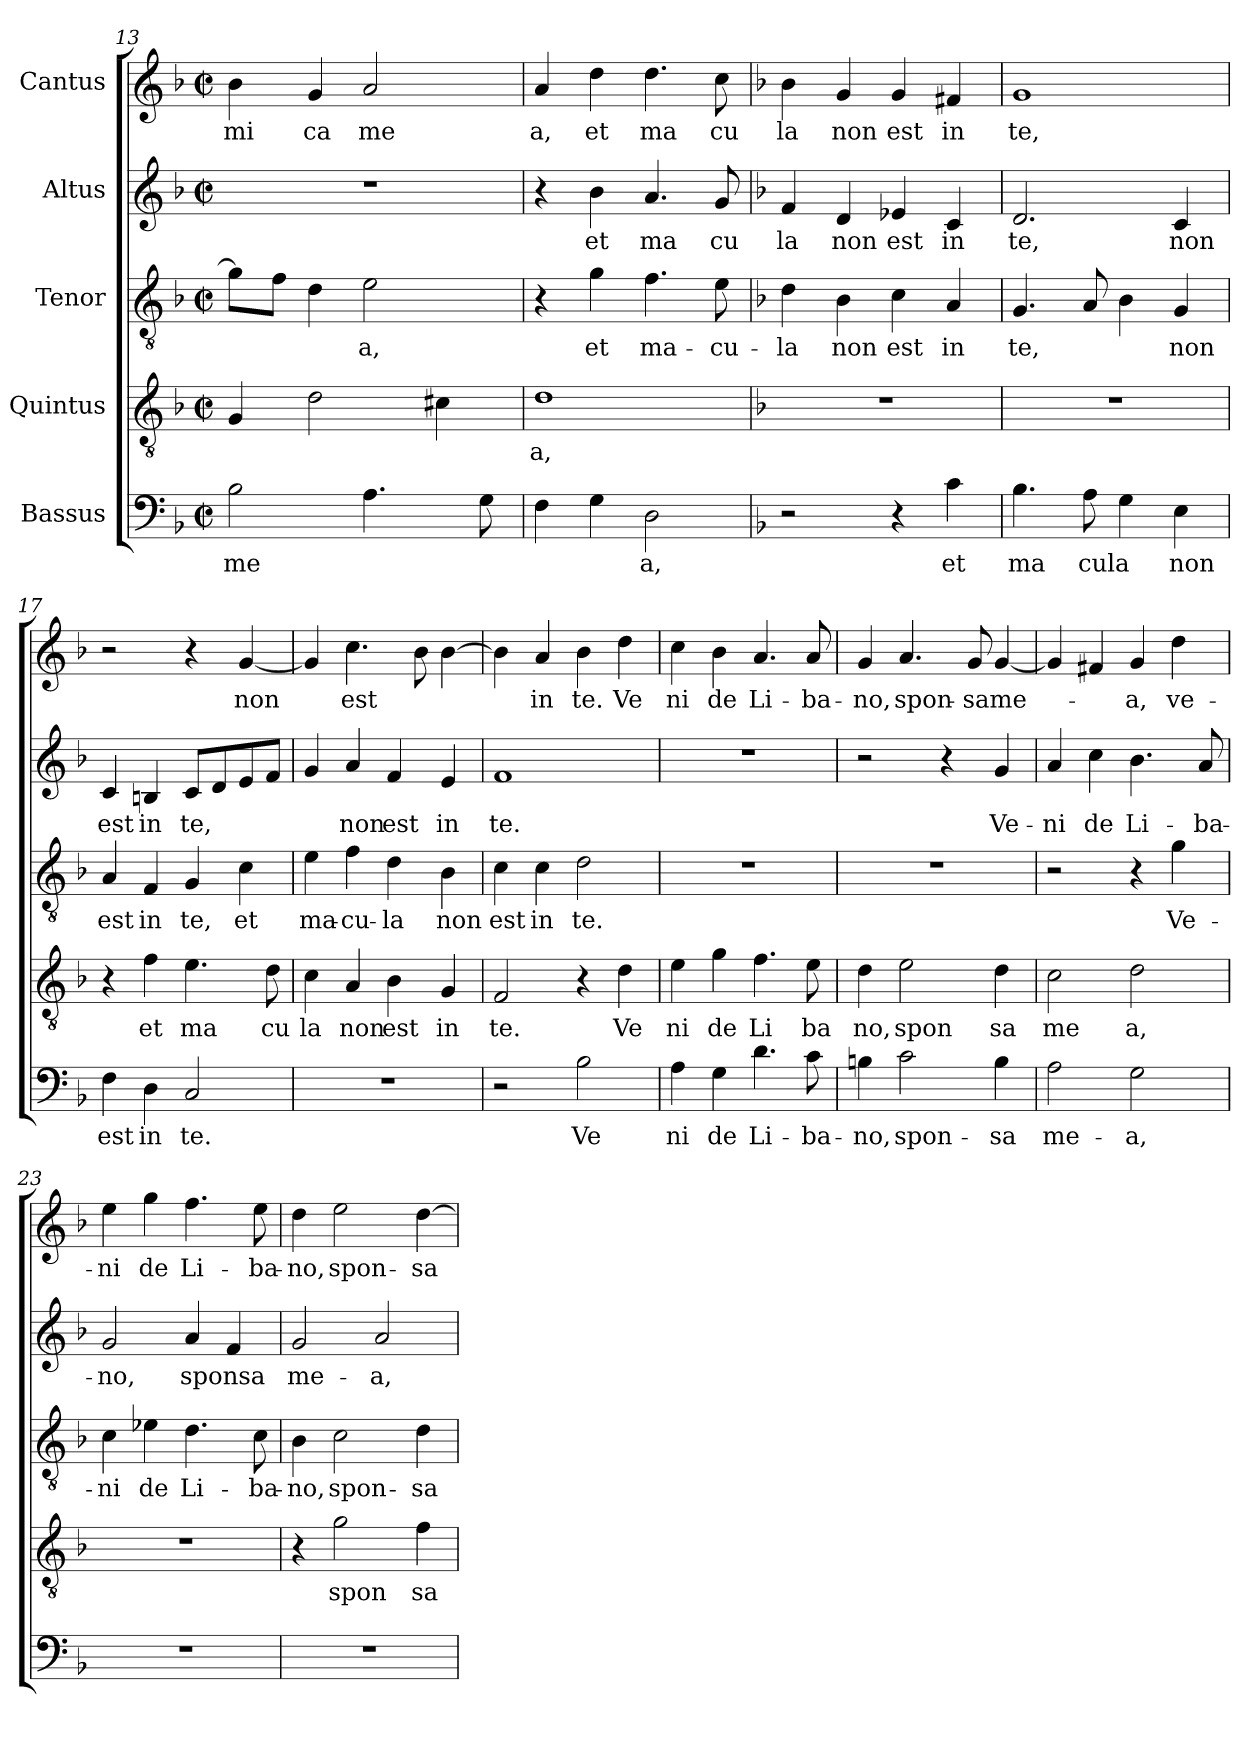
**kern	**text	**kern	**text	**kern	**text	**kern	**text	**kern	**text
*part5	*part5	*part4	*part4	*part3	*part3	*part2	*part2	*part1	*part1
*staff5	*staff5	*staff4	*staff4	*staff3	*staff3	*staff2	*staff2	*staff1	*staff1
*I"Bassus	*	*I"Quintus	*	*I"Tenor	*	*I"Altus	*	*I"Cantus	*
!!LO:LB:g=z
*clefF4	*	*clefGv2	*	*clefGv2	*	*clefG2	*	*clefG2	*
*k[b-]	*	*k[b-]	*	*k[b-]	*	*k[b-]	*	*k[b-]	*
*F:	*	*F:	*	*F:	*	*F:	*	*F:	*
*M2/2	*	*M2/2	*	*M2/2	*	*M2/2	*	*M2/2	*
*met(c|)	*	*met(c|)	*	*met(c|)	*	*met(c|)	*	*met(c|)	*
=13	=13	=13	=13	=13	=13	=13	=13	=13	=13
!	!LO:LY:b	!	!	!	!	!	!	!	!LO:LY:b:cj
*	*	*^	*	*	*	*	*	*	*
2B-\	me	4G/	16..ryy	.	8g\L]	.	1r	.	4b-\	-mi
.	.	.	2ryy	.	.	.	.	.	.	.
.	.	.	.	.	8f\J	.	.	.	.	.
!	!	!	!	!	!	!	!	!	!	!LO:LY:b:cj
.	.	2d\	.	.	4d\	.	.	.	4g/	ca
!	!	!	!	!	!	!LO:LY:b:cj	!	!	!	!LO:LY:b:cj
4.A\	.	.	.	.	2e\	a,	.	.	2a/	me
.	.	.	4ryy	.	.	.	.	.	.	.
.	.	4c#\	.	.	.	.	.	.	.	.
.	.	.	8ryy	.	.	.	.	.	.	.
8G\	.	.	.	.	.	.	.	.	.	.
.	.	.	64ryy	.	.	.	.	.	.	.
=14	=14	=14	=14	=14	=14	=14	=14	=14	=14	=14
!	!	!	!	!LO:LY:b:cj	!	!	!	!	!	!LO:LY:b:cj
*	*	*v	*v	*	*	*	*	*	*	*
4F\	.	1d	a,	4r	.	4r	.	4a/	a,
!	!	!	!	!	!LO:LY:b:cj	!	!LO:LY:b:cj	!	!LO:LY:b:cj
4G\	.	.	.	4g\	et	4b-\	et	4dd\	et
!	!LO:LY:b:cj	!	!	!	!LO:LY:b:cj	!	!LO:LY:b:cj	!	!LO:LY:b:cj
2D\	a,	.	.	4.f\	ma-	4.a/	ma	4.dd\	ma
!	!	!	!	!	!LO:LY:b:cj	!	!LO:LY:b:cj	!	!LO:LY:b:cj
.	.	.	.	8e\	-cu-	8g/	cu	8cc\	cu
=15	=15	=15	=15	=15	=15	=15	=15	=15	=15
*	*	*	*	*k[b-]	*	*	*	*	*
*	*	*	*	*F:	*	*	*	*	*
!	!	!	!	!	!LO:LY:b:cj	!	!LO:LY:b:cj	!	!LO:LY:b:cj
2r	.	1r	.	4d\	-la	4f/	la	4b-\	la
!	!	!	!	!	!LO:LY:b:cj	!	!LO:LY:b:cj	!	!LO:LY:b:cj
.	.	.	.	4B-\	non	4d/	non	4g/	non
!	!	!	!	!	!LO:LY:b:cj	!	!LO:LY:b:cj	!	!LO:LY:b:cj
4r	.	.	.	4c\	est	4e-/	est	4g/	est
!	!LO:LY:b:cj	!	!	!	!LO:LY:b:cj	!	!LO:LY:b:cj	!	!LO:LY:b:cj
4c\	et	.	.	4A/	in	4c/	in	4f#/	in
=16	=16	=16	=16	=16	=16	=16	=16	=16	=16
!	!LO:LY:b:cj	!	!	!	!LO:LY:b:cj	!	!LO:LY:b:cj	!	!LO:LY:b:cj
4.B-\	ma	1r	.	4.G/	te,	2.d/	te,	1g	te,
!	!LO:LY:b:cj	!	!	!	!	!	!	!	!
8A\	cula	.	.	8A/	.	.	.	.	.
4G\	.	.	.	4B-\	.	.	.	.	.
!	!LO:LY:b:cj	!	!	!	!LO:LY:b:cj	!	!LO:LY:b:cj	!	!
4E\	non	.	.	4G/	non	4c/	non	.	.
=17	=17	=17	=17	=17	=17	=17	=17	=17	=17
!	!LO:LY:b:cj	!	!	!	!LO:LY:b:cj	!	!LO:LY:b:cj	!	!
4F\	est	4r	.	4A/	est	4c/	est	2r	.
!	!LO:LY:b:cj	!	!LO:LY:b:cj	!	!LO:LY:b:cj	!	!LO:LY:b:cj	!	!
4D\	in	4f\	et	4F/	in	4B/	in	.	.
!	!LO:LY:b:cj	!	!LO:LY:b:cj	!	!LO:LY:b:cj	!	!LO:LY:b:cj	!	!
2C/	te.	4.e\	ma	4G/	te,	8c/L	te,	4r	.
.	.	.	.	.	.	8d/	.	.	.
!	!	!	!	!	!LO:LY:b:cj	!	!	!	!LO:LY:b
.	.	.	.	4c\	et	8e/	.	[<4g/	non
!	!	!	!LO:LY:b:cj	!	!	!	!	!	!
.	.	8d\	cu	.	.	8f/J	.	.	.
=18	=18	=18	=18	=18	=18	=18	=18	=18	=18
!	!	!	!LO:LY:b:cj	!	!LO:LY:b:cj	!	!	!	!
1r	.	4c\	la	4e\	ma-	4g/	.	4g/]	.
!	!	!	!LO:LY:b:cj	!	!LO:LY:b:cj	!	!LO:LY:b:cj	!	!LO:LY:b
.	.	4A/	non	4f\	-cu-	4a/	non	4.cc\	est
!	!	!	!LO:LY:b:cj	!	!LO:LY:b:cj	!	!LO:LY:b:cj	!	!
.	.	4B-\	est	4d\	-la	4f/	est	.	.
.	.	.	.	.	.	.	.	8b-\	.
!	!	!	!LO:LY:b:cj	!	!LO:LY:b:cj	!	!LO:LY:b:cj	!	!
.	.	4G/	in	4B-\	non	4e/	in	[>4b-\	.
=19	=19	=19	=19	=19	=19	=19	=19	=19	=19
!	!	!	!LO:LY:b:cj	!	!LO:LY:b:cj	!	!LO:LY:b:cj	!	!
2r	.	2F/	te.	4c\	est	1f	te.	4b-\]	.
!	!	!	!	!	!LO:LY:b:cj	!	!	!	!LO:LY:b:cj
.	.	.	.	4c\	in	.	.	4a/	in
!	!LO:LY:b:cj	!	!	!	!LO:LY:b:cj	!	!	!	!LO:LY:b:cj
2B-\	Ve	4r	.	2d\	te.	.	.	4b-\	te.
!	!	!	!LO:LY:b:cj	!	!	!	!	!	!LO:LY:b:cj
.	.	4d\	Ve	.	.	.	.	4dd\	Ve
!!LO:PB:g=z
=20	=20	=20	=20	=20	=20	=20	=20	=20	=20
!	!LO:LY:b:cj	!	!LO:LY:b:cj	!	!	!	!	!	!LO:LY:b:cj
4A\	ni	4e\	ni	1r	.	1r	.	4cc\	ni
!	!LO:LY:b:cj	!	!LO:LY:b:cj	!	!	!	!	!	!LO:LY:b:cj
4G\	de	4g\	de	.	.	.	.	4b-\	de
!	!LO:LY:b:cj	!	!LO:LY:b:cj	!	!	!	!	!	!LO:LY:b:cj
4.d\	Li-	4.f\	Li	.	.	.	.	4.a/	Li-
!	!LO:LY:b:cj	!	!LO:LY:b:cj	!	!	!	!	!	!LO:LY:b:cj
8c\	-ba-	8e\	ba	.	.	.	.	8a/	-ba-
=21	=21	=21	=21	=21	=21	=21	=21	=21	=21
!	!LO:LY:b:cj	!	!LO:LY:b:cj	!	!	!	!	!	!LO:LY:b:cj
4B\	-no,	4d\	no,	1r	.	2r	.	4g/	-no,
!	!LO:LY:b:cj	!	!LO:LY:b:cj	!	!	!	!	!	!LO:LY:b:cj
2c\	spon-	2e\	spon	.	.	.	.	4.a/	spon-
.	.	.	.	.	.	4r	.	.	.
!	!	!	!	!	!	!	!	!	!LO:LY:b:cj
.	.	.	.	.	.	.	.	8g/	-sa
!	!LO:LY:b:cj	!	!LO:LY:b:cj	!	!	!	!LO:LY:b:cj	!	!LO:LY:b
4B\	-sa	4d\	sa	.	.	4g/	Ve-	[<4g/	me-
=22	=22	=22	=22	=22	=22	=22	=22	=22	=22
!	!LO:LY:b:cj	!	!LO:LY:b:cj	!	!	!	!LO:LY:b:cj	!	!
2A\	me-	2c\	me	2r	.	4a/	-ni	4g/]	.
!	!	!	!	!	!	!	!LO:LY:b:cj	!	!
.	.	.	.	.	.	4cc\	de	4f#/	.
!	!LO:LY:b:cj	!	!LO:LY:b:cj	!	!	!	!LO:LY:b:cj	!	!LO:LY:b:cj
2G\	-a,	2d\	a,	4r	.	4.b-\	Li-	4g/	-a,
!	!	!	!	!	!LO:LY:b:cj	!	!	!	!LO:LY:b:cj
.	.	.	.	4g\	Ve-	.	.	4dd\	ve-
!	!	!	!	!	!	!	!LO:LY:b:cj	!	!
.	.	.	.	.	.	8a/	-ba-	.	.
=23	=23	=23	=23	=23	=23	=23	=23	=23	=23
!	!	!	!	!	!LO:LY:b:cj	!	!LO:LY:b:cj	!	!LO:LY:b:cj
1r	.	1r	.	4c\	-ni	2g/	-no,	4ee\	-ni
!	!	!	!	!	!LO:LY:b:cj	!	!	!	!LO:LY:b:cj
.	.	.	.	4e-X\	de	.	.	4gg\	de
!	!	!	!	!	!LO:LY:b:cj	!	!LO:LY:b:cj	!	!LO:LY:b:cj
.	.	.	.	4.d\	Li-	4a/	sponsa	4.ff\	Li-
.	.	.	.	.	.	4f/	.	.	.
!	!	!	!	!	!LO:LY:b:cj	!	!	!	!LO:LY:b:cj
.	.	.	.	8c\	-ba-	.	.	8ee\	-ba-
=24	=24	=24	=24	=24	=24	=24	=24	=24	=24
!	!	!	!	!	!LO:LY:b:cj	!	!LO:LY:b:cj	!	!LO:LY:b:cj
1r	.	4r	.	4B-\	-no,	2g/	me-	4dd\	-no,
!	!	!	!LO:LY:b:cj	!	!LO:LY:b:cj	!	!	!	!LO:LY:b:cj
.	.	2g\	spon	2c\	spon-	.	.	2ee\	spon-
!	!	!	!	!	!	!	!LO:LY:b:cj	!	!
.	.	.	.	.	.	2a/	-a,	.	.
!	!	!	!LO:LY:b:cj	!	!LO:LY:b:cj	!	!	!	!LO:LY:b:cj
.	.	4f\	sa	4d\	-sa	.	.	[>4dd\	-sa
=	=	=	=	=	=	=	=	=	=
*-	*-	*-	*-	*-	*-	*-	*-	*-	*-
